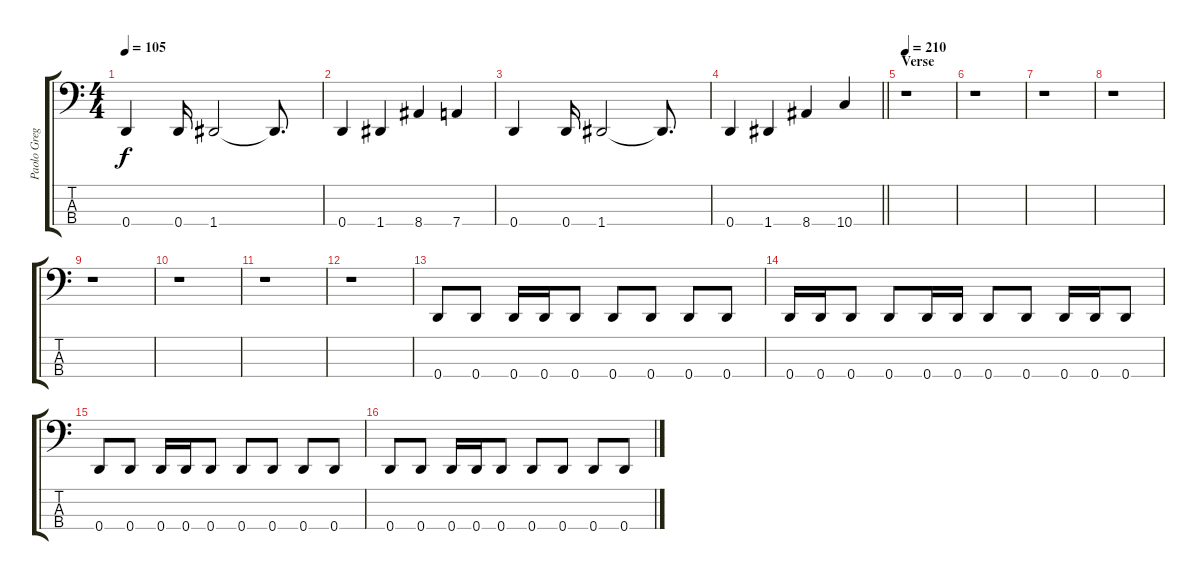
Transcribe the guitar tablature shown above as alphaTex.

\track ("Paolo Gregoletto" "Paolo Greg") {instrument electricbasspick}
\staff {score tabs}
\tuning (G2 D2 A1 D1) {hide}
\ts (4 4)
\tempo 105
\clef f4
\ks c
0.4.4{dy f} 0.4.16 1.4.2 1.4{t}.8{d} |
0.4.4 1.4.4 8.4.4 7.4.4 |
0.4.4 0.4.16 1.4.2 1.4{t}.8{d} |
\barLineRight lightlight
0.4.4 1.4.4 8.4.4 10.4.4 |
\section ("" "Verse")
\tempo 210
r.1 |
r.1 |
r.1 |
r.1 |
r.1 |
r.1 |
r.1 |
r.1 |
0.4.8 0.4.8 0.4.16 0.4.16 0.4.8 0.4.8 0.4.8 0.4.8 0.4.8 |
0.4.16 0.4.16 0.4.8 0.4.8 0.4.16 0.4.16 0.4.8 0.4.8 0.4.16 0.4.16 0.4.8 |
0.4.8 0.4.8 0.4.16 0.4.16 0.4.8 0.4.8 0.4.8 0.4.8 0.4.8 |
0.4.8 0.4.8 0.4.16 0.4.16 0.4.8 0.4.8 0.4.8 0.4.8 0.4.8
